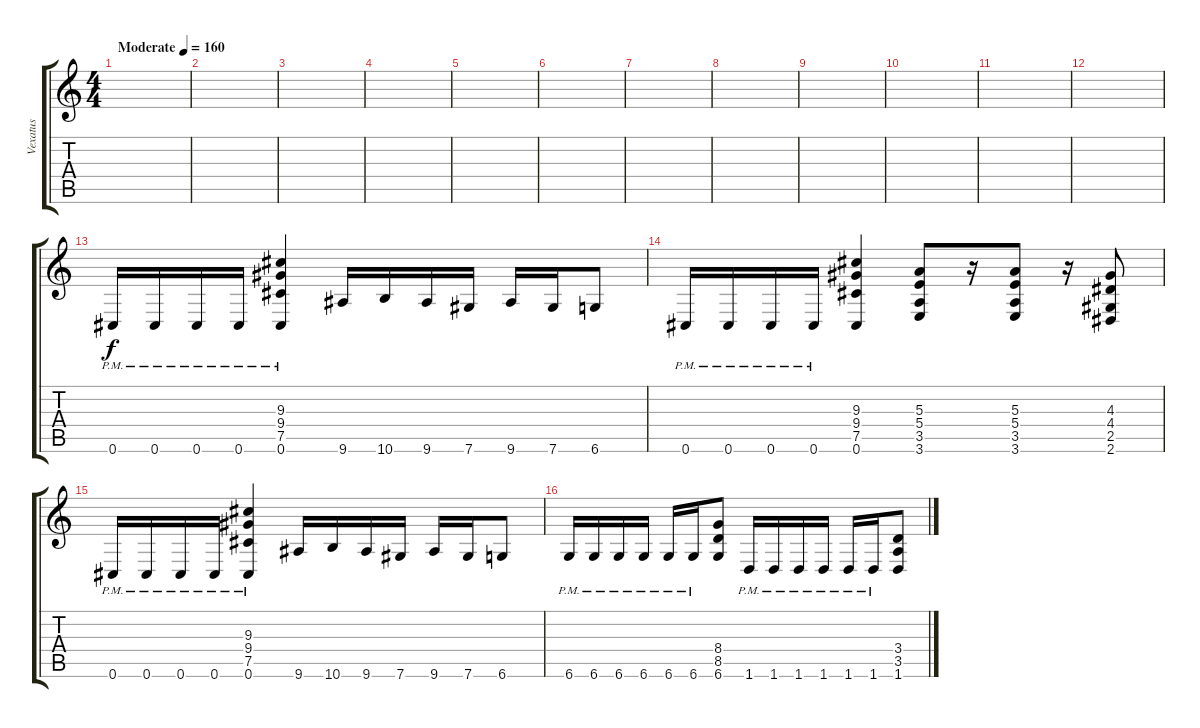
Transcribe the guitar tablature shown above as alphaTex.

\track ("Vexatus" "Vexatus") {instrument distortionguitar}
\staff {score tabs}
\tuning (Db4 Ab3 E3 B2 Gb2 Db2) {hide}
\ts (4 4)
\tempo (160 "Moderate")
\clef g2
\ks c
|
|
|
|
|
|
|
|
|
|
|
|
0.6{pm}.16{volume 16} 0.6{pm}.16 0.6{pm}.16 0.6{pm}.16 (9.3 9.4 7.5 0.6{pm}).4 9.6.16 10.6.16 9.6.16 7.6.16 9.6.16 7.6.16 6.6.8 |
0.6{pm}.16 0.6{pm}.16 0.6{pm}.16 0.6{pm}.16 (9.3 9.4 7.5 0.6).4 (5.3 5.4 3.5 3.6).8 r.16 (5.3 5.4 3.5 3.6).8 r.16 (4.3 4.4 2.5 2.6).8 |
0.6{pm}.16 0.6{pm}.16 0.6{pm}.16 0.6{pm}.16 (9.3 9.4 7.5 0.6{pm}).4 9.6.16 10.6.16 9.6.16 7.6.16 9.6.16 7.6.16 6.6.8 |
6.6{pm}.16 6.6{pm}.16 6.6{pm}.16 6.6{pm}.16 6.6{pm}.16 6.6{pm}.16 (8.4 8.5 6.6).8 1.6{pm}.16 1.6{pm}.16 1.6{pm}.16 1.6{pm}.16 1.6{pm}.16 1.6{pm}.16 (3.4 3.5 1.6).8
